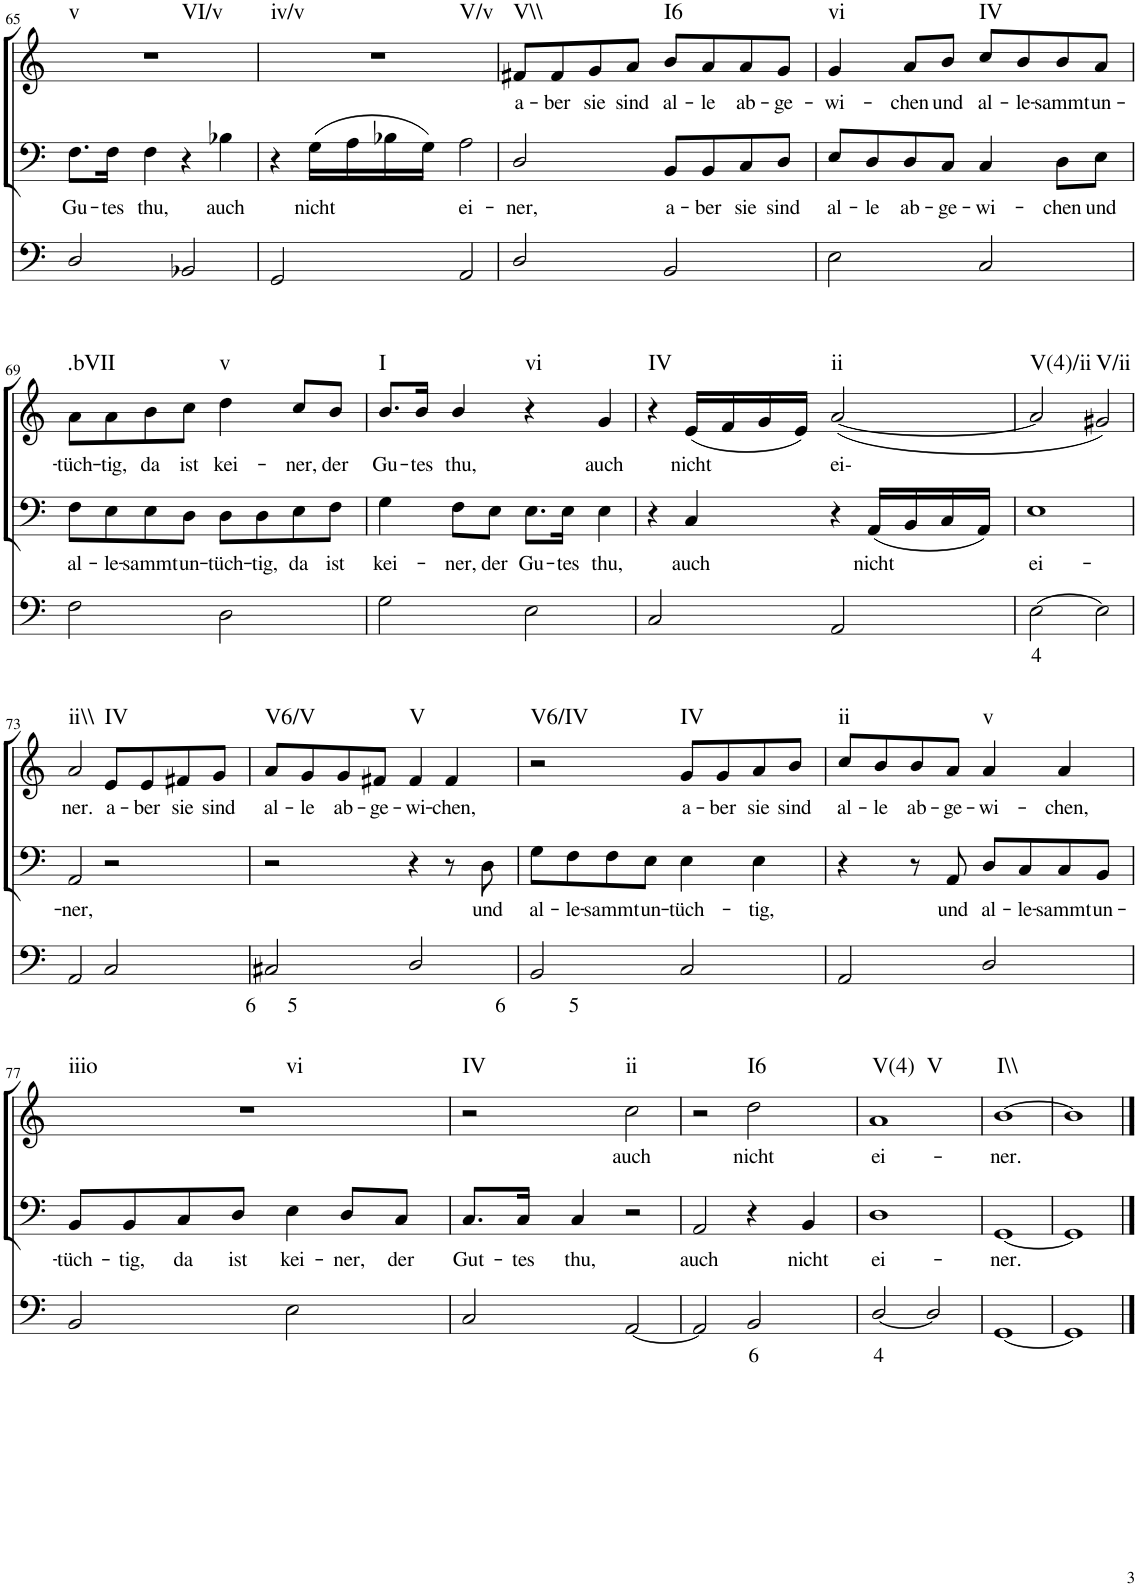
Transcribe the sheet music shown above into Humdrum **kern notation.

**kern	**text	**kern	**text	**kern	**text	**harte
*part3	*part3	*part2	*part2	*part1	*part1	*part1
*staff3	*staff3	*staff2	*staff2	*staff1	*staff1	*
*I"Continuo	*	*I"Bass	*	*I"Soprano	*	*
!!LO:PB:g=z
*clefF4	*	*clefF4	*	*clefG2	*	*
*k[]	*	*k[]	*	*k[]	*	*
*M4/4	*	*M4/4	*	*M4/4	*	*
=65	=65	=65	=65	=65	=65	=65
!	!	!	!LO:LY:b	!	!	!LO:H:n=1:kt=v
!	!	!	!	!	!	!LO:H:n=2:kt=VI/v
2D/	.	8.F\L	Gu-	1r	.	N N
!	!	!	!LO:LY:b	!	!	!
.	.	16F\Jk	tes	.	.	.
!	!	!	!LO:LY:b	!	!	!
.	.	4F\	thu,	.	.	.
2BB-X/	.	4r	.	.	.	.
!	!	!	!LO:LY:b	!	!	!
.	.	4B-X\	auch	.	.	.
=66	=66	=66	=66	=66	=66	=66
!	!	!	!	!	!	!LO:H:n=1:kt=iv/v
!	!	!	!	!	!	!LO:H:n=2:kt=V/v
2GG/	.	4r	.	1r	.	N N
!	!	!	!LO:LY:b	!	!	!
.	.	(16G\LL	nicht	.	.	.
.	.	16A\	.	.	.	.
.	.	16B-X\	.	.	.	.
.	.	16G\JJ)	.	.	.	.
!	!	!	!LO:LY:b	!	!	!
2AA/	.	2A\	ei-	.	.	.
=67	=67	=67	=67	=67	=67	=67
!	!	!	!LO:LY:b	!	!LO:LY:b	!LO:H:kt=V\\
2D/	.	2D/	ner,	8f#X/L	a-	N
!	!	!	!	!	!LO:LY:b	!
.	.	.	.	8f#/	ber	.
!	!	!	!	!	!LO:LY:b	!
.	.	.	.	8g/	sie	.
!	!	!	!	!	!LO:LY:b	!
.	.	.	.	8a/J	sind	.
!	!	!	!LO:LY:b	!	!LO:LY:b	!LO:H:kt=I6
2BB/	.	8BB/L	a-	8b/L	al-	N
!	!	!	!LO:LY:b	!	!LO:LY:b	!
.	.	8BB/	ber	8a/	le	.
!	!	!	!LO:LY:b	!	!LO:LY:b	!
.	.	8C/	sie	8a/	ab-	.
!	!	!	!LO:LY:b	!	!LO:LY:b	!
.	.	8D/J	sind	8g/J	ge-	.
=68	=68	=68	=68	=68	=68	=68
!	!	!	!LO:LY:b	!	!LO:LY:b	!LO:H:kt=vi
2E\	.	8E/L	al-	4g/	wi-	N
!	!	!	!LO:LY:b	!	!	!
.	.	8D/	le	.	.	.
!	!	!	!LO:LY:b	!	!LO:LY:b	!
.	.	8D/	ab-	8a/L	chen	.
!	!	!	!LO:LY:b	!	!LO:LY:b	!
.	.	8C/J	ge-	8b/J	und	.
!	!	!	!LO:LY:b	!	!LO:LY:b	!LO:H:kt=IV
2C/	.	4C/	wi-	8cc/L	al-	N
!	!	!	!	!	!LO:LY:b	!
.	.	.	.	8b/	le-	.
!	!	!	!LO:LY:b	!	!LO:LY:b	!
.	.	8D\L	chen	8b/	sammt	.
!	!	!	!LO:LY:b	!	!LO:LY:b	!
.	.	8E\J	und	8a/J	un-	.
!!LO:LB:g=z
=69	=69	=69	=69	=69	=69	=69
!	!	!	!LO:LY:b	!	!LO:LY:b	!LO:H:kt=.bVII
2F\	.	8F\L	al-	8a\L	tüch-	N
!	!	!	!LO:LY:b	!	!LO:LY:b	!
.	.	8E\	le-	8a\	tig,	.
!	!	!	!LO:LY:b	!	!LO:LY:b	!
.	.	8E\	sammt	8b\	da	.
!	!	!	!LO:LY:b	!	!LO:LY:b	!
.	.	8D\J	un-	8cc\J	ist	.
!	!	!	!LO:LY:b	!	!LO:LY:b	!LO:H:kt=v
2D\	.	8D\L	tüch-	4dd\	kei-	N
!	!	!	!LO:LY:b	!	!	!
.	.	8D\	tig,	.	.	.
!	!	!	!LO:LY:b	!	!LO:LY:b	!
.	.	8E\	da	8cc/L	ner,	.
!	!	!	!LO:LY:b	!	!LO:LY:b	!
.	.	8F\J	ist	8b/J	der	.
=70	=70	=70	=70	=70	=70	=70
!	!	!	!LO:LY:b	!	!LO:LY:b	!LO:H:kt=I
2G\	.	4G\	kei-	8.b/L	Gu-	N
!	!	!	!	!	!LO:LY:b	!
.	.	.	.	16b/Jk	tes	.
!	!	!	!LO:LY:b	!	!LO:LY:b	!
.	.	8F\L	ner,	4b/	thu,	.
!	!	!	!LO:LY:b	!	!	!
.	.	8E\J	der	.	.	.
!	!	!	!LO:LY:b	!	!	!LO:H:kt=vi
2E\	.	8.E\L	Gu-	4r	.	N
!	!	!	!LO:LY:b	!	!	!
.	.	16E\Jk	tes	.	.	.
!	!	!	!LO:LY:b	!	!LO:LY:b	!
.	.	4E\	thu,	4g/	auch	.
=71	=71	=71	=71	=71	=71	=71
!	!	!	!	!	!	!LO:H:kt=IV
2C/	.	4r	.	4r	.	N
!	!	!	!LO:LY:b	!	!LO:LY:b	!
.	.	4C/	auch	(16e/LL	nicht	.
.	.	.	.	16f/	.	.
.	.	.	.	16g/	.	.
.	.	.	.	16e/JJ)	.	.
!	!	!	!	!	!LO:LY:b	!LO:H:kt=ii
2AA/	.	4r	.	([2a/	ei-	N
!	!	!	!LO:LY:b	!	!	!
.	.	(16AA/LL	nicht	.	.	.
.	.	16BB/	.	.	.	.
.	.	16C/	.	.	.	.
.	.	16AA/JJ)	.	.	.	.
=72	=72	=72	=72	=72	=72	=72
!	!LO:LY:b	!	!LO:LY:b	!	!	!LO:H:kt=V(4)/ii
[2E\	4	1E	ei-	2a/]	.	N
!	!	!	!	!	!	!LO:H:kt=V/ii
2E\]	.	.	.	2g#X/)	.	N
!!LO:LB:g=z
=73	=73	=73	=73	=73	=73	=73
!	!	!	!LO:LY:b	!	!LO:LY:b	!LO:H:kt=ii\\
2AA/	.	2AA/	ner,	2a/	ner.	N
!	!	!	!	!	!LO:LY:b	!LO:H:kt=IV
2C/	.	2r	.	8e/L	a-	N
!	!	!	!	!	!LO:LY:b	!
.	.	.	.	8e/	ber	.
!	!	!	!	!	!LO:LY:b	!
.	.	.	.	8f#X/	sie	.
!	!	!	!	!	!LO:LY:b	!
.	.	.	.	8g/J	sind	.
=74	=74	=74	=74	=74	=74	=74
!	!LO:LY:b	!	!	!	!LO:LY:b	!LO:H:kt=V6/V
2C#X/	6 5	2r	.	8a/L	al-	N
!	!	!	!	!	!LO:LY:b	!
.	.	.	.	8g/	le	.
!	!	!	!	!	!LO:LY:b	!
.	.	.	.	8g/	ab-	.
!	!	!	!	!	!LO:LY:b	!
.	.	.	.	8f#X/J	ge-	.
!	!	!	!	!	!LO:LY:b	!LO:H:kt=V
2D/	.	4r	.	4f#/	wi-	N
!	!	!	!	!	!LO:LY:b	!
.	.	8r	.	4f#/	chen,	.
!	!	!	!LO:LY:b	!	!	!
.	.	8D\	und	.	.	.
=75	=75	=75	=75	=75	=75	=75
!	!LO:LY:b	!	!LO:LY:b	!	!	!LO:H:kt=V6/IV
2BB/	6 5	8G\L	al-	2r	.	N
!	!	!	!LO:LY:b	!	!	!
.	.	8F\	le-	.	.	.
!	!	!	!LO:LY:b	!	!	!
.	.	8F\	sammt	.	.	.
!	!	!	!LO:LY:b	!	!	!
.	.	8E\J	un-	.	.	.
!	!	!	!LO:LY:b	!	!LO:LY:b	!LO:H:kt=IV
2C/	.	4E\	tüch-	8g/L	a-	N
!	!	!	!	!	!LO:LY:b	!
.	.	.	.	8g/	ber	.
!	!	!	!LO:LY:b	!	!LO:LY:b	!
.	.	4E\	tig,	8a/	sie	.
!	!	!	!	!	!LO:LY:b	!
.	.	.	.	8b/J	sind	.
=76	=76	=76	=76	=76	=76	=76
!	!	!	!	!	!LO:LY:b	!LO:H:kt=ii
2AA/	.	4r	.	8cc/L	al-	N
!	!	!	!	!	!LO:LY:b	!
.	.	.	.	8b/	le	.
!	!	!	!	!	!LO:LY:b	!
.	.	8r	.	8b/	ab-	.
!	!	!	!LO:LY:b	!	!LO:LY:b	!
.	.	8AA/	und	8a/J	ge-	.
!	!	!	!LO:LY:b	!	!LO:LY:b	!LO:H:kt=v
2D/	.	8D/L	al-	4a/	wi-	N
!	!	!	!LO:LY:b	!	!	!
.	.	8C/	le-	.	.	.
!	!	!	!LO:LY:b	!	!LO:LY:b	!
.	.	8C/	sammt	4a/	chen,	.
!	!	!	!LO:LY:b	!	!	!
.	.	8BB/J	un-	.	.	.
!!LO:LB:g=z
=77	=77	=77	=77	=77	=77	=77
!	!	!	!LO:LY:b	!	!	!LO:H:n=1:kt=iiio
!	!	!	!	!	!	!LO:H:n=2:kt=vi
2BB/	.	8BB/L	tüch-	1r	.	N N
!	!	!	!LO:LY:b	!	!	!
.	.	8BB/	tig,	.	.	.
!	!	!	!LO:LY:b	!	!	!
.	.	8C/	da	.	.	.
!	!	!	!LO:LY:b	!	!	!
.	.	8D/J	ist	.	.	.
!	!	!	!LO:LY:b	!	!	!
2E\	.	4E\	kei-	.	.	.
!	!	!	!LO:LY:b	!	!	!
.	.	8D/L	ner,	.	.	.
!	!	!	!LO:LY:b	!	!	!
.	.	8C/J	der	.	.	.
=78	=78	=78	=78	=78	=78	=78
!	!	!	!LO:LY:b	!	!	!LO:H:kt=IV
2C/	.	8.C/L	Gut-	2r	.	N
!	!	!	!LO:LY:b	!	!	!
.	.	16C/Jk	tes	.	.	.
!	!	!	!LO:LY:b	!	!	!
.	.	4C/	thu,	.	.	.
!	!	!	!	!	!LO:LY:b	!LO:H:kt=ii
[2AA/	.	2r	.	2cc\	auch	N
=79	=79	=79	=79	=79	=79	=79
!	!	!	!LO:LY:b	!	!	!
2AA/]	.	2AA/	auch	2r	.	.
!	!LO:LY:b	!	!	!	!LO:LY:b	!LO:H:kt=I6
2BB/	6	4r	.	2dd\	nicht	N
!	!	!	!LO:LY:b	!	!	!
.	.	4BB/	nicht	.	.	.
=80	=80	=80	=80	=80	=80	=80
!	!LO:LY:b	!	!LO:LY:b	!	!LO:LY:b	!LO:H:n=1:kt=V(4)
!	!	!	!	!	!	!LO:H:n=2:kt=V
[2D/	4	1D	ei-	1a	ei-	N N
2D/]	.	.	.	.	.	.
=81	=81	=81	=81	=81	=81	=81
!	!	!	!LO:LY:b	!	!LO:LY:b	!LO:H:kt=I\\
[1GG	.	[1GG	ner.	[1b	ner.	N
=82	=82	=82	=82	=82	=82	=82
1GG]	.	1GG]	.	1b]	.	.
==	==	==	==	==	==	==
*-	*-	*-	*-	*-	*-	*-
